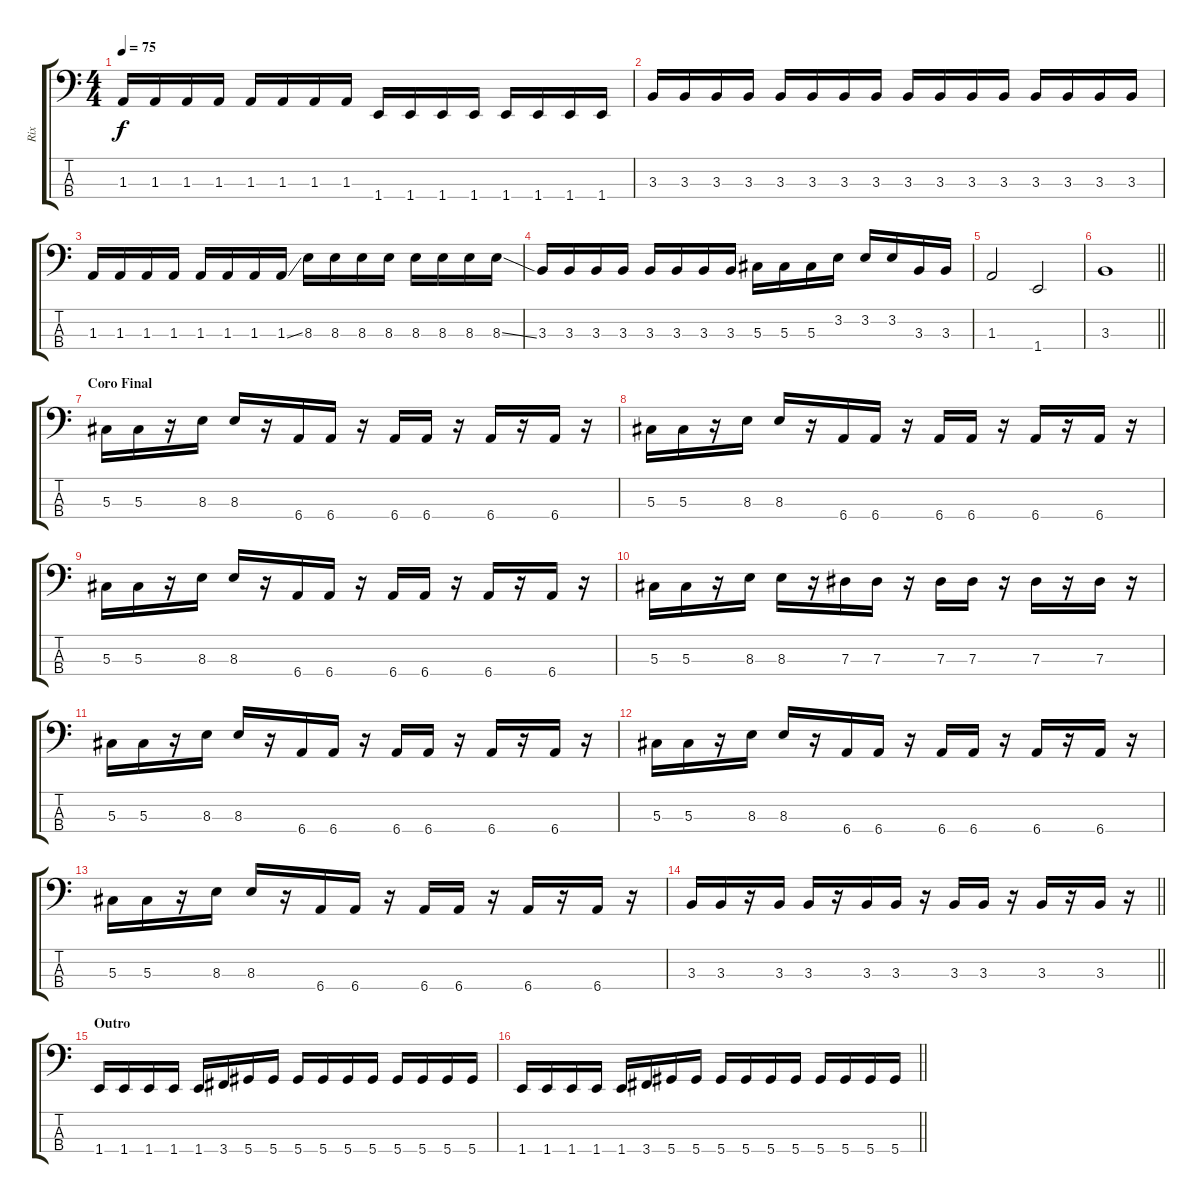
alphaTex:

\track ("Rix" "Rix") {instrument electricbasspick}
\staff {score tabs}
\tuning (Gb2 Db2 Ab1 Eb1) {hide}
\ts (4 4)
\tempo 75
\clef f4
\ks c
1.3.16{dy f} 1.3.16 1.3.16 1.3.16 1.3.16 1.3.16 1.3.16 1.3.16 1.4.16 1.4.16 1.4.16 1.4.16 1.4.16 1.4.16 1.4.16 1.4.16 |
3.3.16 3.3.16 3.3.16 3.3.16 3.3.16 3.3.16 3.3.16 3.3.16 3.3.16 3.3.16 3.3.16 3.3.16 3.3.16 3.3.16 3.3.16 3.3.16 |
1.3.16 1.3.16 1.3.16 1.3.16 1.3.16 1.3.16 1.3.16 1.3{ss}.16 8.3.16 8.3.16 8.3.16 8.3.16 8.3.16 8.3.16 8.3.16 8.3{ss}.16 |
3.3.16 3.3.16 3.3.16 3.3.16 3.3.16 3.3.16 3.3.16 3.3.16 5.3.16 5.3.16 5.3.16 3.2.16 3.2.16 3.2.16 3.3.16 3.3.16 |
1.3.2 1.4.2 |
\barLineRight lightlight
3.3.1 |
\section ("" "Coro Final")
5.3.16 5.3.16 r.16 8.3.16 8.3.16 r.16 6.4.16 6.4.16 r.16 6.4.16 6.4.16 r.16 6.4.16 r.16 6.4.16 r.16 |
5.3.16 5.3.16 r.16 8.3.16 8.3.16 r.16 6.4.16 6.4.16 r.16 6.4.16 6.4.16 r.16 6.4.16 r.16 6.4.16 r.16 |
5.3.16 5.3.16 r.16 8.3.16 8.3.16 r.16 6.4.16 6.4.16 r.16 6.4.16 6.4.16 r.16 6.4.16 r.16 6.4.16 r.16 |
5.3.16 5.3.16 r.16 8.3.16 8.3.16 r.16 7.3.16 7.3.16 r.16 7.3.16 7.3.16 r.16 7.3.16 r.16 7.3.16 r.16 |
5.3.16 5.3.16 r.16 8.3.16 8.3.16 r.16 6.4.16 6.4.16 r.16 6.4.16 6.4.16 r.16 6.4.16 r.16 6.4.16 r.16 |
5.3.16 5.3.16 r.16 8.3.16 8.3.16 r.16 6.4.16 6.4.16 r.16 6.4.16 6.4.16 r.16 6.4.16 r.16 6.4.16 r.16 |
5.3.16 5.3.16 r.16 8.3.16 8.3.16 r.16 6.4.16 6.4.16 r.16 6.4.16 6.4.16 r.16 6.4.16 r.16 6.4.16 r.16 |
\barLineRight lightlight
3.3.16 3.3.16 r.16 3.3.16 3.3.16 r.16 3.3.16 3.3.16 r.16 3.3.16 3.3.16 r.16 3.3.16 r.16 3.3.16 r.16 |
\section ("" "Outro")
1.4.16 1.4.16 1.4.16 1.4.16 1.4.16 3.4.16 5.4.16 5.4.16 5.4.16 5.4.16 5.4.16 5.4.16 5.4.16 5.4.16 5.4.16 5.4.16 |
\barLineRight lightlight
1.4.16 1.4.16 1.4.16 1.4.16 1.4.16 3.4.16 5.4.16 5.4.16 5.4.16 5.4.16 5.4.16 5.4.16 5.4.16 5.4.16 5.4.16 5.4.16
